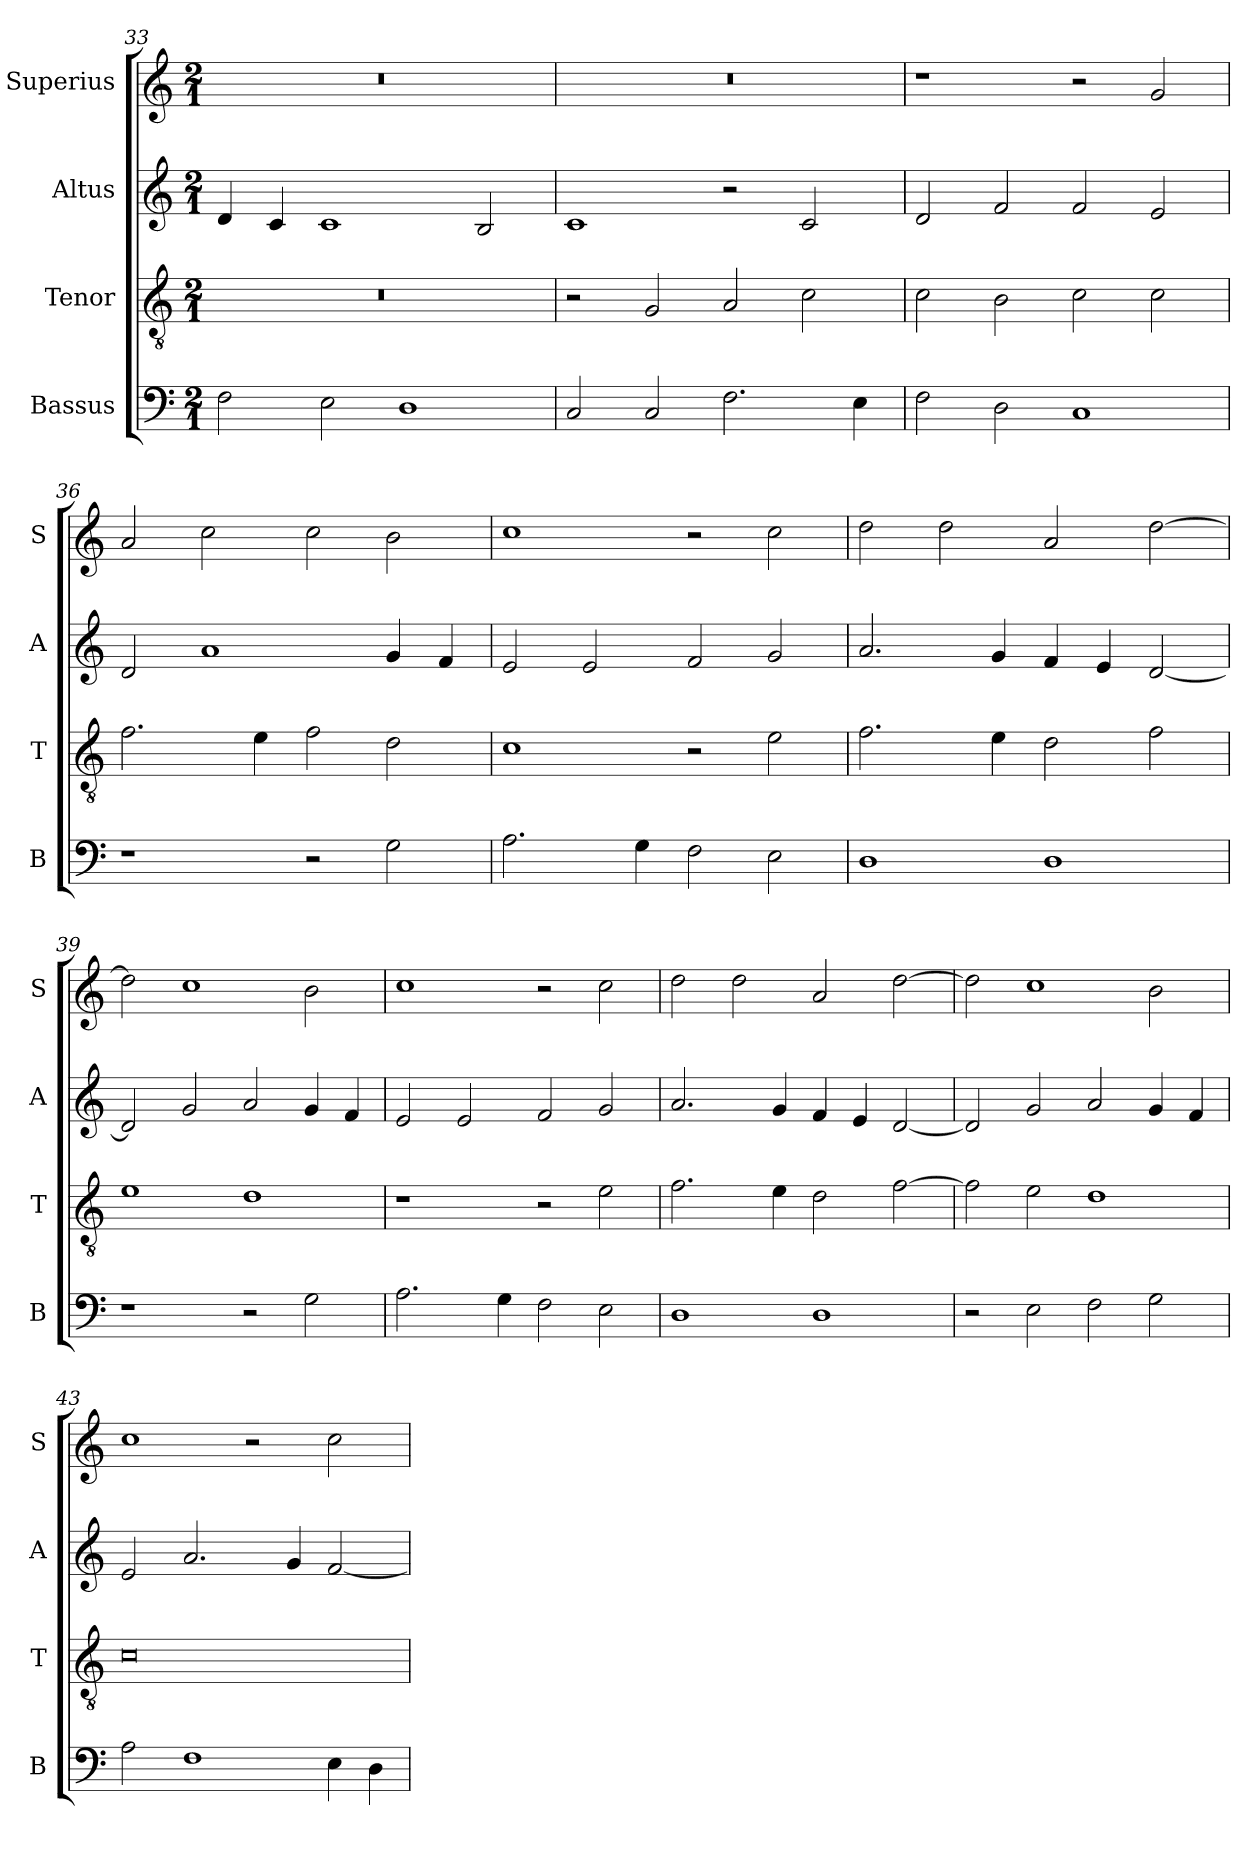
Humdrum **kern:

**kern	**kern	**kern	**kern
*part4	*part3	*part2	*part1
*staff4	*staff3	*staff2	*staff1
*I"Bassus	*I"Tenor	*I"Altus	*I"Superius
*I'B	*I'T	*I'A	*I'S
*clefF4	*clefGv2	*clefG2	*clefG2
*k[]	*k[]	*k[]	*k[]
*C:	*C:	*C:	*C:
*M2/1	*M2/1	*M2/1	*M2/1
=33	=33	=33	=33
2F	0r	4d	0r
.	.	4c	.
2E	.	1c	.
1D	.	.	.
.	.	2B	.
=34	=34	=34	=34
2C	2r	1c	0r
2C	2G	.	.
2.F	2A	2r	.
.	2c	2c	.
4E	.	.	.
=35	=35	=35	=35
2F	2c	2d	1r
2D	2B	2f	.
1C	2c	2f	2r
.	2c	2e	2g
=36	=36	=36	=36
1r	2.f	2d	2a
.	.	1a	2cc
.	4e	.	.
2r	2f	.	2cc
2G	2d	4g	2b
.	.	4f	.
=37	=37	=37	=37
2.A	1c	2e	1cc
.	.	2e	.
4G	.	.	.
2F	2r	2f	2r
2E	2e	2g	2cc
=38	=38	=38	=38
1D	2.f	2.a	2dd
.	.	.	2dd
.	4e	4g	.
1D	2d	4f	2a
.	.	4e	.
.	2f	[2d	[2dd
=39	=39	=39	=39
1r	1e	2d]	2dd]
.	.	2g	1cc
2r	1d	2a	.
2G	.	4g	2b
.	.	4f	.
=40	=40	=40	=40
2.A	1r	2e	1cc
.	.	2e	.
4G	.	.	.
2F	2r	2f	2r
2E	2e	2g	2cc
=41	=41	=41	=41
1D	2.f	2.a	2dd
.	.	.	2dd
.	4e	4g	.
1D	2d	4f	2a
.	.	4e	.
.	[2f	[2d	[2dd
=42	=42	=42	=42
2r	2f]	2d]	2dd]
2E	2e	2g	1cc
2F	1d	2a	.
2G	.	4g	2b
.	.	4f	.
=43	=43	=43	=43
2A	0c	2e	1cc
1F	.	2.a	.
.	.	.	2r
.	.	4g	.
4E	.	[2f	2cc
4D	.	.	.
=	=	=	=
*-	*-	*-	*-
